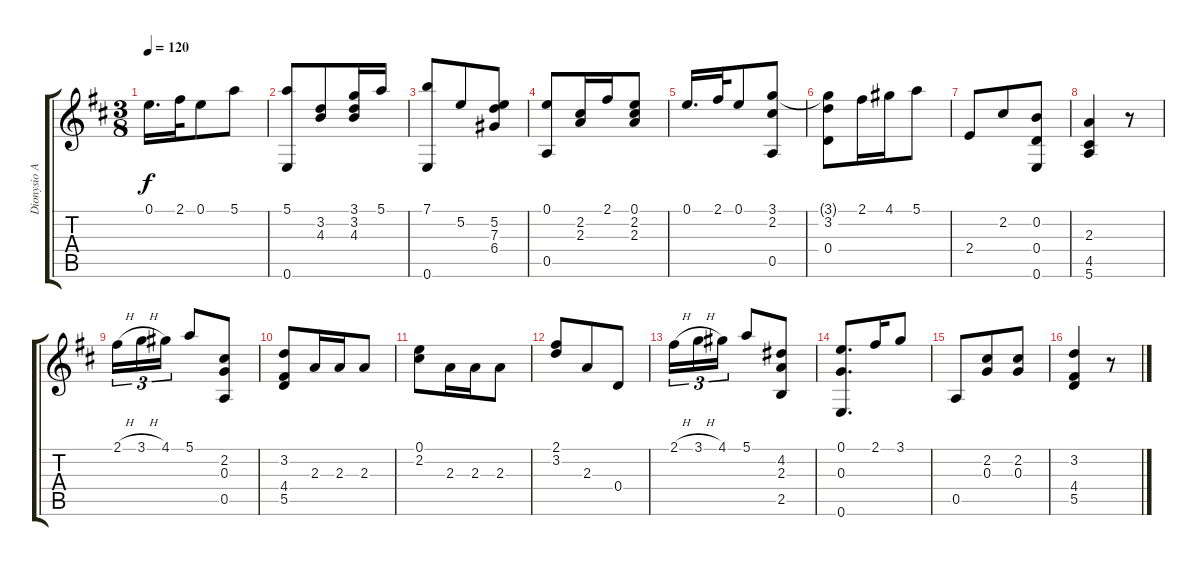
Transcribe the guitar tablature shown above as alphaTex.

\track ("Dionysio Aguado" "Dionysio A") {instrument acousticguitarnylon}
\staff {score tabs}
\tuning (E4 B3 G3 D3 A2 E2) {hide}
\ts (3 8)
\tempo 120
\clef g2
\ks d
0.1.16{d dy f} 2.1.32 0.1.8 5.1.8 |
(5.1 0.6).8 (3.2 4.3).8 (3.1 3.2 4.3).16 5.1.16 |
(7.1 0.6).8 5.2.8 (5.2 7.3 6.4).8 |
(0.1 0.5).8 (2.2 2.3).16 2.1.16 (0.1 2.2 2.3).8 |
0.1.16{d} 2.1.32 0.1.8 (3.1 2.2 0.5).8 |
(3.1{t} 3.2 0.4).8 2.1.16 4.1.16 5.1.8 |
2.4.8 2.2.8 (0.2 0.4 0.6).8 |
(2.3 4.5 5.6).4 r.8 |
2.1{h}.16{tu (3 2)} 3.1{h}.16{tu (3 2)} 4.1.16{tu (3 2)} 5.1.8 (2.2 0.3 0.5).8 |
(3.2 4.4 5.5).8 2.3.16 2.3.16 2.3.8 |
(0.1 2.2).8 2.3.16 2.3.16 2.3.8 |
(2.1 3.2).8 2.3.8 0.4.8 |
2.1{h}.16{tu (3 2)} 3.1{h}.16{tu (3 2)} 4.1.16{tu (3 2)} 5.1.8 (4.2 2.3 2.5).8 |
(0.1 0.3 0.6).8{d} 2.1.16 3.1.8 |
0.5.8 (2.2 0.3).8 (2.2 0.3).8 |
(3.2 4.4 5.5).4 r.8
